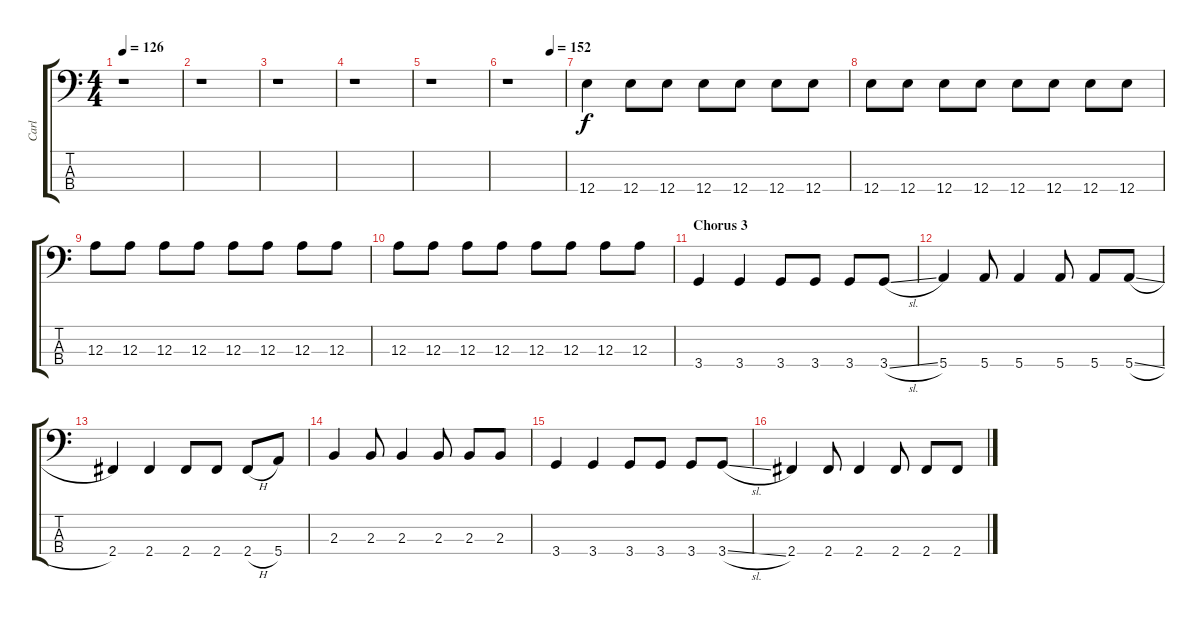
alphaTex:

\track ("Carl" "Carl") {instrument electricbasspick}
\staff {score tabs}
\tuning (G2 D2 A1 E1) {hide}
\ts (4 4)
\tempo 126
\clef f4
\ks c
r.1{dy f} |
r.1 |
r.1 |
r.1 |
r.1 |
\tempo (152 0.75)
r.1 |
12.4.4 12.4.8 12.4.8 12.4.8 12.4.8 12.4.8 12.4.8 |
12.4.8 12.4.8 12.4.8 12.4.8 12.4.8 12.4.8 12.4.8 12.4.8 |
12.3.8 12.3.8 12.3.8 12.3.8 12.3.8 12.3.8 12.3.8 12.3.8 |
12.3.8 12.3.8 12.3.8 12.3.8 12.3.8 12.3.8 12.3.8 12.3.8 |
\section ("" "Chorus 3")
3.4.4 3.4.4 3.4.8 3.4.8 3.4.8 3.4{sl}.8 |
5.4.4 5.4.8 5.4.4 5.4.8 5.4.8 5.4{sl}.8 |
2.4.4 2.4.4 2.4.8 2.4.8 2.4{h}.8 5.4.8 |
2.3.4 2.3.8 2.3.4 2.3.8 2.3.8 2.3.8 |
3.4.4 3.4.4 3.4.8 3.4.8 3.4.8 3.4{sl}.8 |
2.4.4 2.4.8 2.4.4 2.4.8 2.4.8 2.4.8
